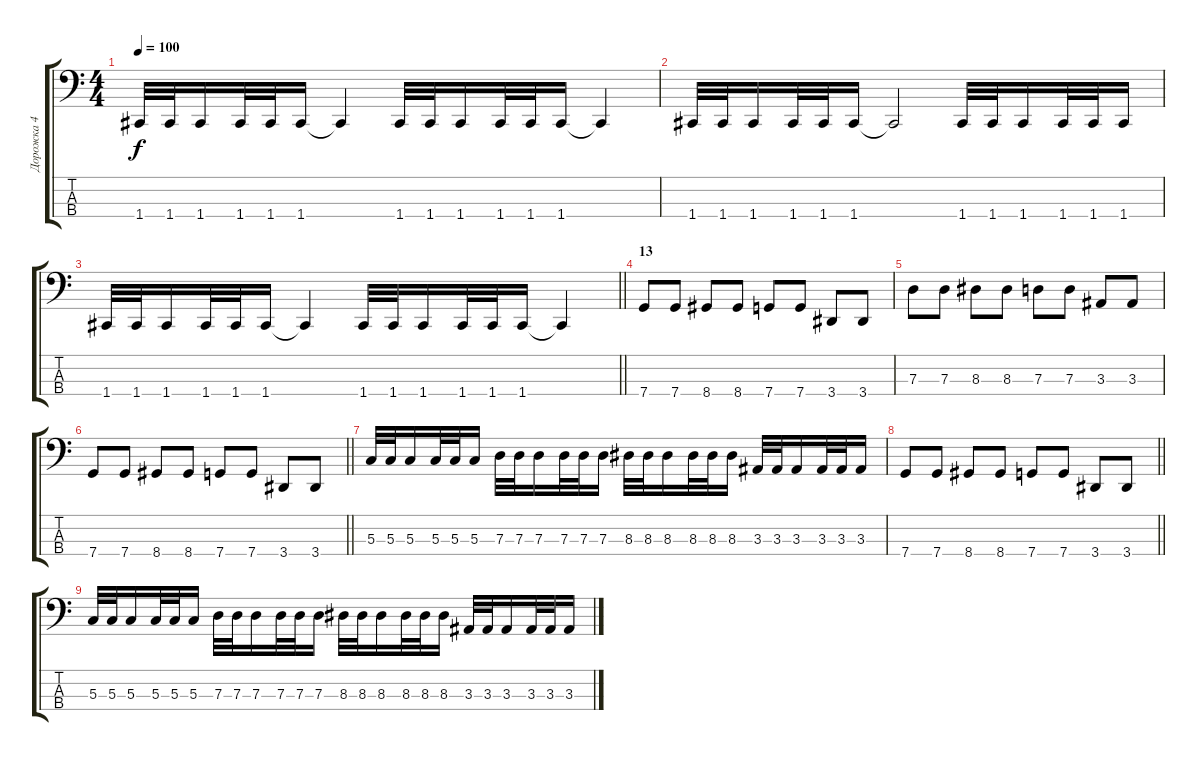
\track ("Дорожка 4" "Дорожка 4") {instrument electricbasspick}
\staff {score tabs}
\tuning (F2 C2 G1 C1) {hide}
\ts (4 4)
\tempo 100
\clef f4
\ks c
1.4.32{dy f} 1.4.32 1.4.16 1.4.32 1.4.32 1.4.16 1.4{t}.4 1.4.32 1.4.32 1.4.16 1.4.32 1.4.32 1.4.16 1.4{t}.4 |
1.4.32 1.4.32 1.4.16 1.4.32 1.4.32 1.4.16 1.4{t}.2 1.4.32 1.4.32 1.4.16 1.4.32 1.4.32 1.4.16 |
\barLineRight lightlight
1.4.32 1.4.32 1.4.16 1.4.32 1.4.32 1.4.16 1.4{t}.4 1.4.32 1.4.32 1.4.16 1.4.32 1.4.32 1.4.16 1.4{t}.4 |
\section ("" "13")
7.4.8 7.4.8 8.4.8 8.4.8 7.4.8 7.4.8 3.4.8 3.4.8 |
7.3.8 7.3.8 8.3.8 8.3.8 7.3.8 7.3.8 3.3.8 3.3.8 |
\barLineRight lightlight
7.4.8 7.4.8 8.4.8 8.4.8 7.4.8 7.4.8 3.4.8 3.4.8 |
5.3.32 5.3.32 5.3.16 5.3.32 5.3.32 5.3.16 7.3.32 7.3.32 7.3.16 7.3.32 7.3.32 7.3.16 8.3.32 8.3.32 8.3.16 8.3.32 8.3.32 8.3.16 3.3.32 3.3.32 3.3.16 3.3.32 3.3.32 3.3.16 |
\barLineRight lightlight
7.4.8 7.4.8 8.4.8 8.4.8 7.4.8 7.4.8 3.4.8 3.4.8 |
5.3.32 5.3.32 5.3.16 5.3.32 5.3.32 5.3.16 7.3.32 7.3.32 7.3.16 7.3.32 7.3.32 7.3.16 8.3.32 8.3.32 8.3.16 8.3.32 8.3.32 8.3.16 3.3.32 3.3.32 3.3.16 3.3.32 3.3.32 3.3.16
